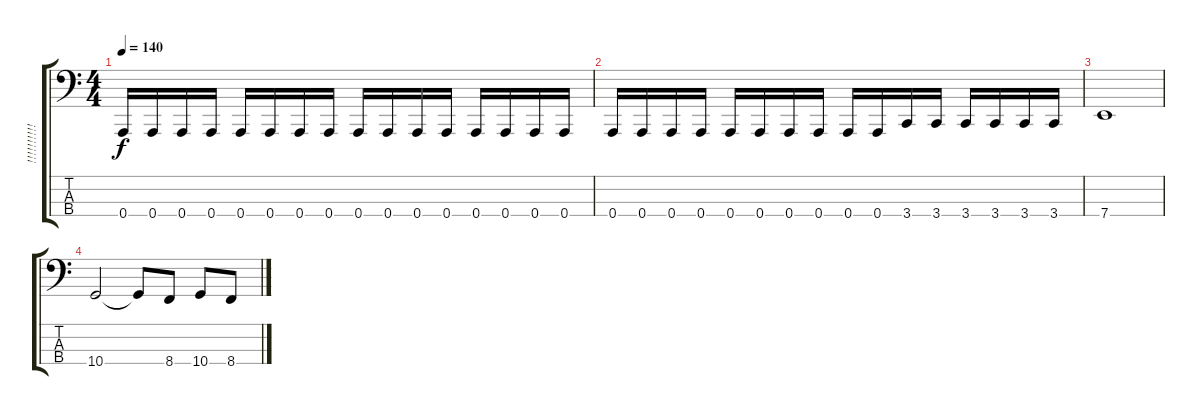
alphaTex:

\track ("!!!!!!!!!!!! 3" "!!!!!!!!!!") {instrument electricbasspick}
\staff {score tabs}
\tuning (D2 A1 E1 A0) {hide}
\ts (4 4)
\tempo 140
\clef f4
\ks c
0.4.16{dy f} 0.4.16 0.4.16 0.4.16 0.4.16 0.4.16 0.4.16 0.4.16 0.4.16 0.4.16 0.4.16 0.4.16 0.4.16 0.4.16 0.4.16 0.4.16 |
0.4.16 0.4.16 0.4.16 0.4.16 0.4.16 0.4.16 0.4.16 0.4.16 0.4.16 0.4.16 3.4.16 3.4.16 3.4.16 3.4.16 3.4.16 3.4.16 |
7.4.1 |
10.4.2 10.4{t}.8 8.4.8 10.4.8 8.4.8
